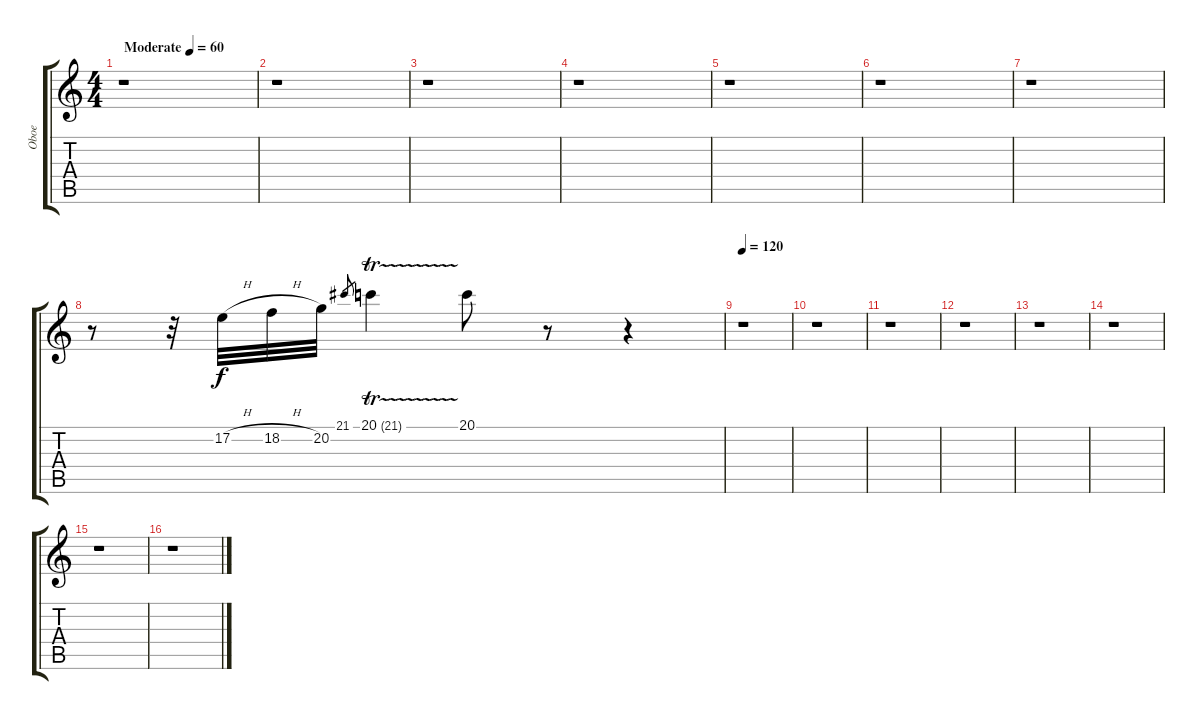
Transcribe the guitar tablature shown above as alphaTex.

\track ("Oboe" "Oboe") {instrument oboe}
\staff {score tabs}
\tuning (E4 B3 G3 D3 A2 E2) {hide}
\ts (4 4)
\tempo (60 "Moderate")
\clef g2
\ks c
r.1{dy f instrument oboe} |
r.1 |
r.1 |
r.1 |
r.1 |
r.1 |
r.1 |
r.8 r.32 17.2{h}.32 18.2{h}.32 20.2.32 21.1.8{gr} 20.1{tr (21 64)}.4 20.1.8 r.8 r.4 |
\tempo 120
r.1 |
r.1 |
r.1 |
r.1 |
r.1 |
r.1 |
r.1 |
r.1
